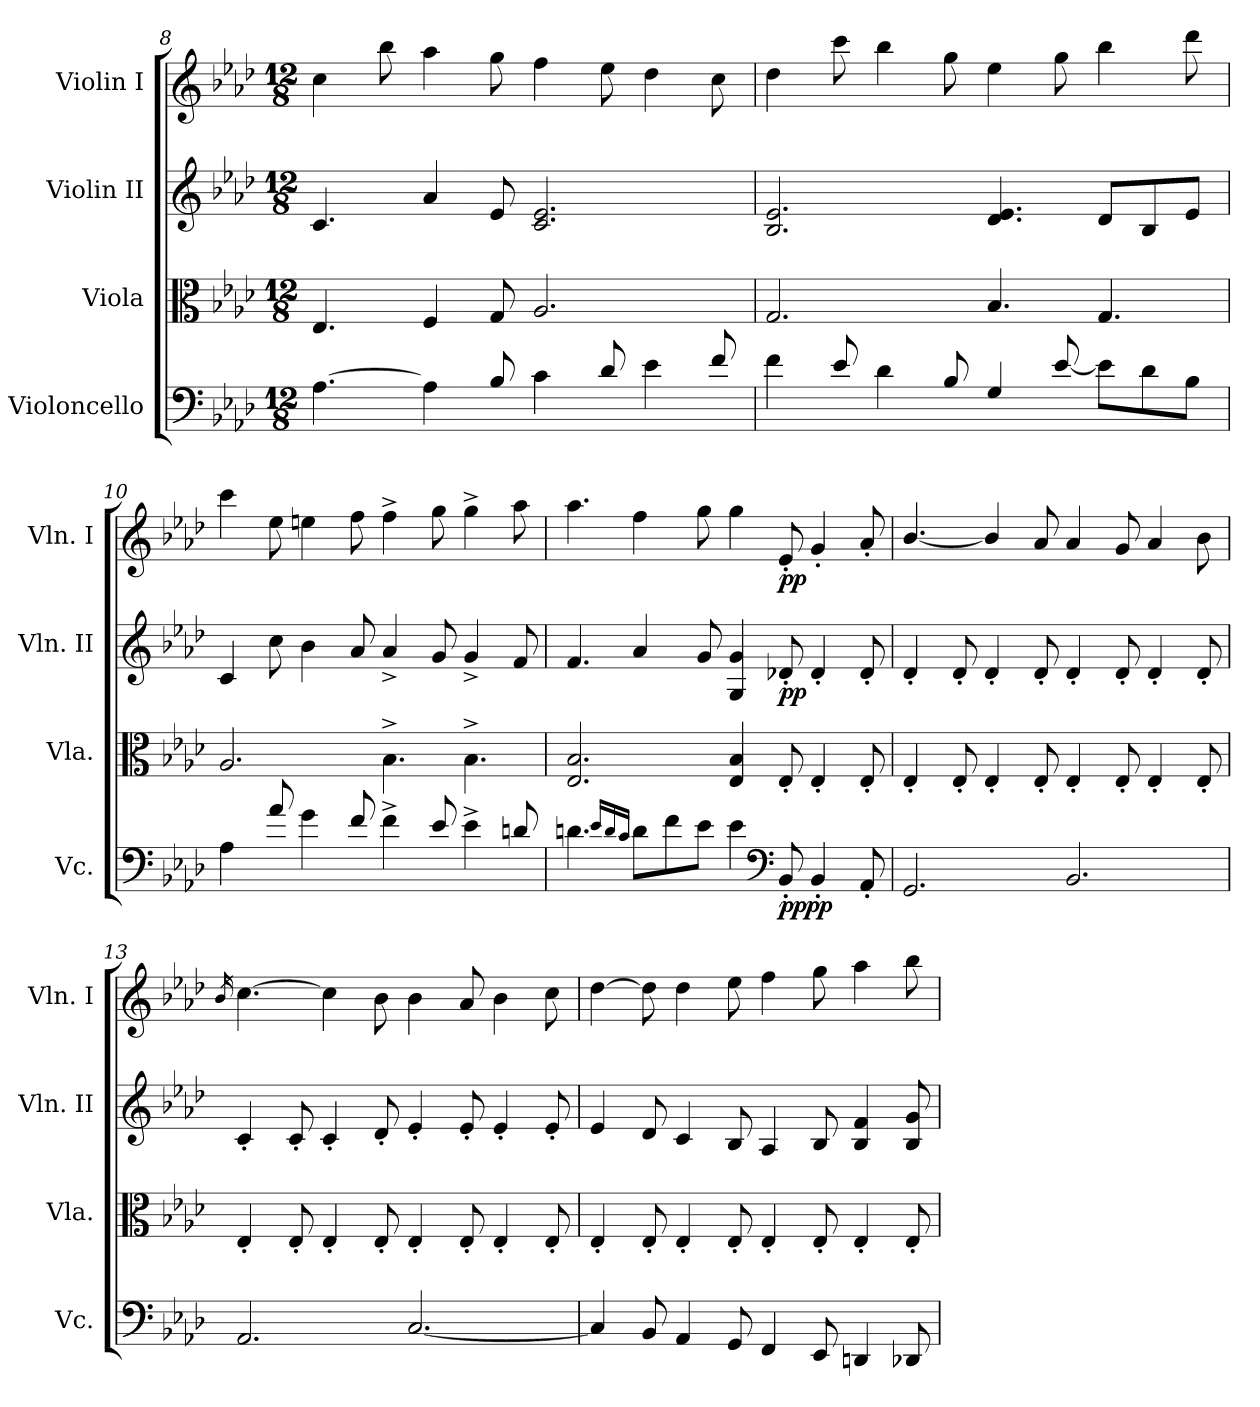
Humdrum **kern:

**kern	**dynam	**kern	**kern	**dynam	**kern	**dynam
*part4	*part4	*part3	*part2	*part2	*part1	*part1
*staff4	*staff4	*staff3	*staff2	*staff2	*staff1	*staff1
*I"Violoncello	*	*I"Viola	*I"Violin II	*	*I"Violin I	*
*I'Vc.	*	*I'Vla.	*I'Vln. II	*	*I'Vln. I	*
!!LO:LB:g=z
*clefF4	*	*clefC3	*clefG2	*	*clefG2	*
*k[b-e-a-d-]	*	*k[b-e-a-d-]	*k[b-e-a-d-]	*	*k[b-e-a-d-]	*
*A-:	*	*A-:	*A-:	*	*A-:	*
*M12/8	*	*M12/8	*M12/8	*	*M12/8	*
=8	=8	=8	=8	=8	=8	=8
[4.A-\	.	4.E-/	4.c/	.	4cc\	.
.	.	.	.	.	8bb-\	.
4A-\]	.	4F/	4a-/	.	4aa-\	.
8B-/	.	8G/	8e-/	.	8gg\	.
4c\	.	2.A-/	2.c/ 2.e-/	.	4ff\	.
8d-/	.	.	.	.	8ee-\	.
4e-\	.	.	.	.	4dd-\	.
8f/	.	.	.	.	8cc\	.
=9	=9	=9	=9	=9	=9	=9
4f\	.	2.G/	2.B-/ 2.e-/	.	4dd-\	.
8e-/	.	.	.	.	8ccc\	.
4d-\	.	.	.	.	4bb-\	.
8B-/	.	.	.	.	8gg\	.
4G/	.	4.B-/	4.d-/ 4.e-/	.	4ee-\	.
[8e-/	.	.	.	.	8gg\	.
8e-\L]	.	4.G/	8d-/L	.	4bb-\	.
8d-\	.	.	8B-/	.	.	.
8B-\J	.	.	8e-/J	.	8ddd-\	.
=10	=10	=10	=10	=10	=10	=10
4A-\	.	2.A-/	4c/	.	4ccc\	.
8a-/	.	.	8cc\	.	8ee-\	.
4g\	.	.	4b-\	.	4een\	.
8f/	.	.	8a-/	.	8ff\	.
4f^\	.	4.B-^\	4a-^/	.	4ff^\	.
8e-/	.	.	8g/	.	8gg\	.
4e-^\	.	4.B-^\	4g^/	.	4gg^\	.
8dn/	.	.	8f/	.	8aa-\	.
!!LO:PB:g=z
=11	=11	=11	=11	=11	=11	=11
4.dn\	.	2.E-/ 2.B-/	4.f/	.	4.aa-\	.
16qe-/LL	.	.	.	.	.	.
16qd/	.	.	.	.	.	.
16qc/JJ	.	.	.	.	.	.
8d\L	.	.	4a-/	.	4ff\	.
8f\	.	.	.	.	.	.
8e-\J	.	.	8g/	.	8gg\	.
4e-\	.	4E-/ 4B-/	4G/ 4g/	.	4gg\	.
*clefF4	*	*	*	*	*	*
!	!LO:DY:b	!	!	!	!	!
!	!LO:DY:n=1:b	!	!	!LO:DY:b	!	!LO:DY:b
8BB-'/	pp pp	8E-'/	8d-X'/	pp	8e-'/	pp
4BB-'/	.	4E-'/	4d-'/	.	4g'/	.
8AA-'/	.	8E-'/	8d-'/	.	8a-'/	.
=12	=12	=12	=12	=12	=12	=12
2.GG/	.	4E-'/	4d-'/	.	[4.b-/	.
.	.	8E-'/	8d-'/	.	.	.
.	.	4E-'/	4d-'/	.	4b-/]	.
.	.	8E-'/	8d-'/	.	8a-/	.
2.BB-/	.	4E-'/	4d-'/	.	4a-/	.
.	.	8E-'/	8d-'/	.	8g/	.
.	.	4E-'/	4d-'/	.	4a-/	.
.	.	8E-'/	8d-'/	.	8b-\	.
!!LO:LB:g=z
=13	=13	=13	=13	=13	=13	=13
.	.	.	.	.	16qb-/	.
2.AA-/	.	4E-'/	4c'/	.	[4.cc\	.
.	.	8E-'/	8c'/	.	.	.
.	.	4E-'/	4c'/	.	4cc\]	.
.	.	8E-'/	8d-'/	.	8b-\	.
[2.C/	.	4E-'/	4e-'/	.	4b-\	.
.	.	8E-'/	8e-'/	.	8a-/	.
.	.	4E-'/	4e-'/	.	4b-\	.
.	.	8E-'/	8e-'/	.	8cc\	.
!!LO:PB:g=z
=14	=14	=14	=14	=14	=14	=14
4C/]	.	4E-'/	4e-/	.	[4dd-\	.
8BB-/	.	8E-'/	8d-/	.	8dd-\]	.
4AA-/	.	4E-'/	4c/	.	4dd-\	.
8GG/	.	8E-'/	8B-/	.	8ee-\	.
4FF/	.	4E-'/	4A-/	.	4ff\	.
8EE-/	.	8E-'/	8B-/	.	8gg\	.
4DDn/	.	4E-'/	4B-/ 4f/	.	4aa-\	.
8DD-X/	.	8E-'/	8B-/ 8g/	.	8bb-\	.
=	=	=	=	=	=	=
*-	*-	*-	*-	*-	*-	*-
